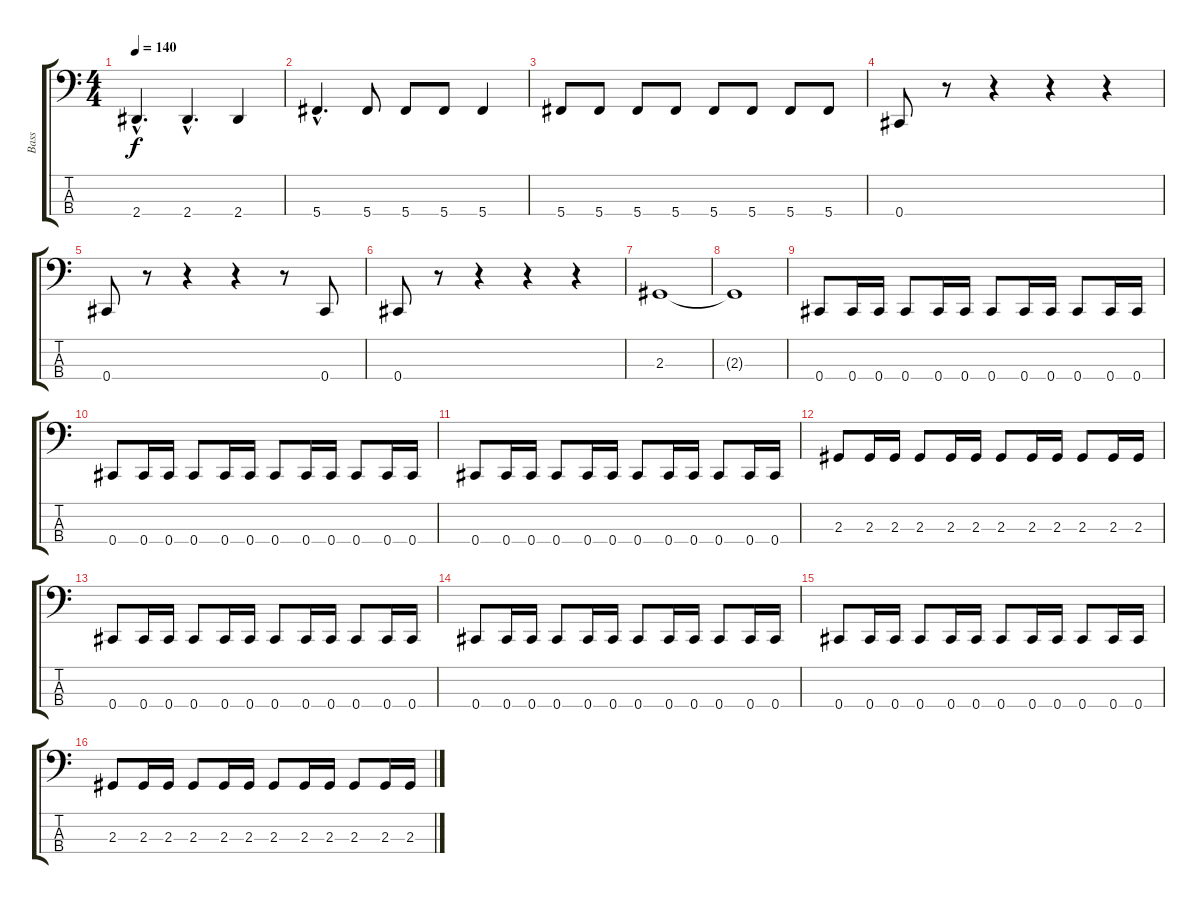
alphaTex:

\track ("Bass" "Bass") {instrument electricbasspick}
\staff {score tabs}
\tuning (E2 B1 Gb1 Db1) {hide}
\ts (4 4)
\tempo 140
\clef f4
\ks c
2.4{hac}.4{d dy f} 2.4{hac}.4{d} 2.4.4 |
5.4{hac}.4{d} 5.4.8 5.4.8 5.4.8 5.4.4 |
5.4.8 5.4.8 5.4.8 5.4.8 5.4.8 5.4.8 5.4.8 5.4.8 |
0.4.8 r.8 r.4 r.4 r.4 |
0.4.8 r.8 r.4 r.4 r.8 0.4.8 |
0.4.8 r.8 r.4 r.4 r.4 |
2.3.1 |
2.3{t}.1 |
0.4.8 0.4.16 0.4.16 0.4.8 0.4.16 0.4.16 0.4.8 0.4.16 0.4.16 0.4.8 0.4.16 0.4.16 |
0.4.8 0.4.16 0.4.16 0.4.8 0.4.16 0.4.16 0.4.8 0.4.16 0.4.16 0.4.8 0.4.16 0.4.16 |
0.4.8 0.4.16 0.4.16 0.4.8 0.4.16 0.4.16 0.4.8 0.4.16 0.4.16 0.4.8 0.4.16 0.4.16 |
2.3.8 2.3.16 2.3.16 2.3.8 2.3.16 2.3.16 2.3.8 2.3.16 2.3.16 2.3.8 2.3.16 2.3.16 |
0.4.8 0.4.16 0.4.16 0.4.8 0.4.16 0.4.16 0.4.8 0.4.16 0.4.16 0.4.8 0.4.16 0.4.16 |
0.4.8 0.4.16 0.4.16 0.4.8 0.4.16 0.4.16 0.4.8 0.4.16 0.4.16 0.4.8 0.4.16 0.4.16 |
0.4.8 0.4.16 0.4.16 0.4.8 0.4.16 0.4.16 0.4.8 0.4.16 0.4.16 0.4.8 0.4.16 0.4.16 |
2.3.8 2.3.16 2.3.16 2.3.8 2.3.16 2.3.16 2.3.8 2.3.16 2.3.16 2.3.8 2.3.16 2.3.16
